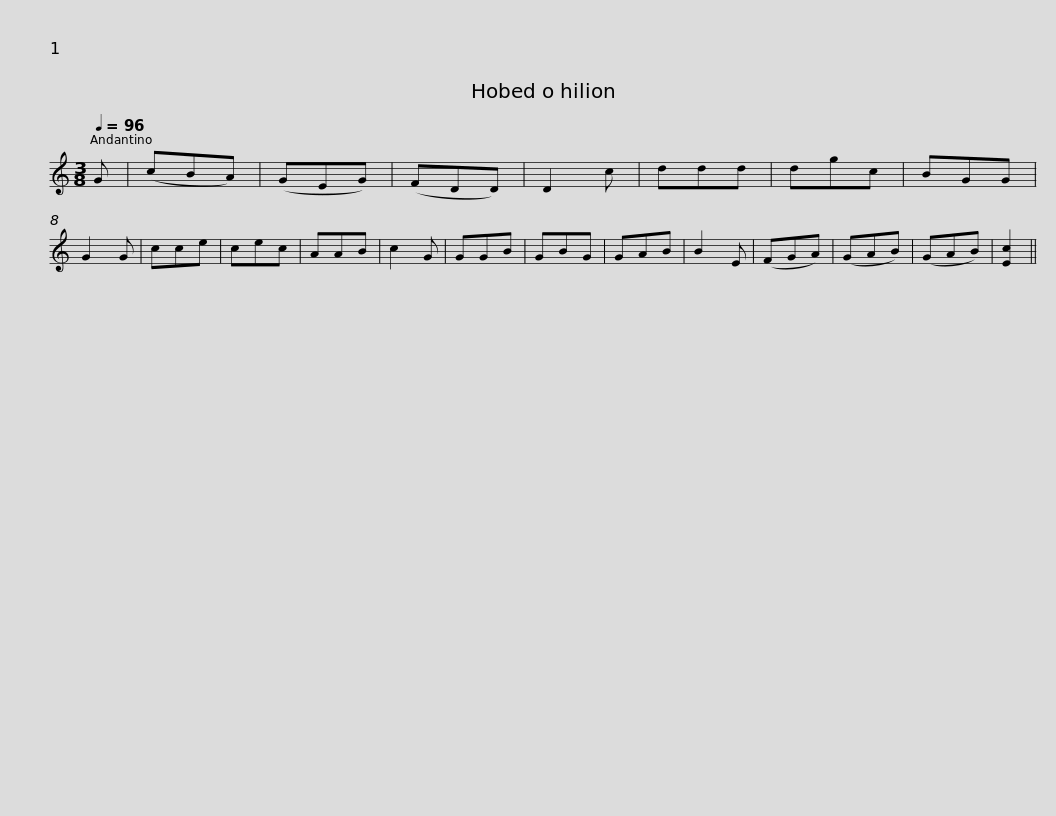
X:1
L:1/8
Q:1/4=96
M:3/8
I:linebreak $
K:C
V:1 treble
V:1
 G | (cBA) | (GEG) | (FDD) | D2 c | %5
 ddd | dgc | BGG | G2 G | cce | %10
 cec | AAB | c2 G | GGB | GBG |$ %15
 GAB | B2 E | (FGA) | (GAB) | (GAB) | %20
 [Ec]2 || %21
